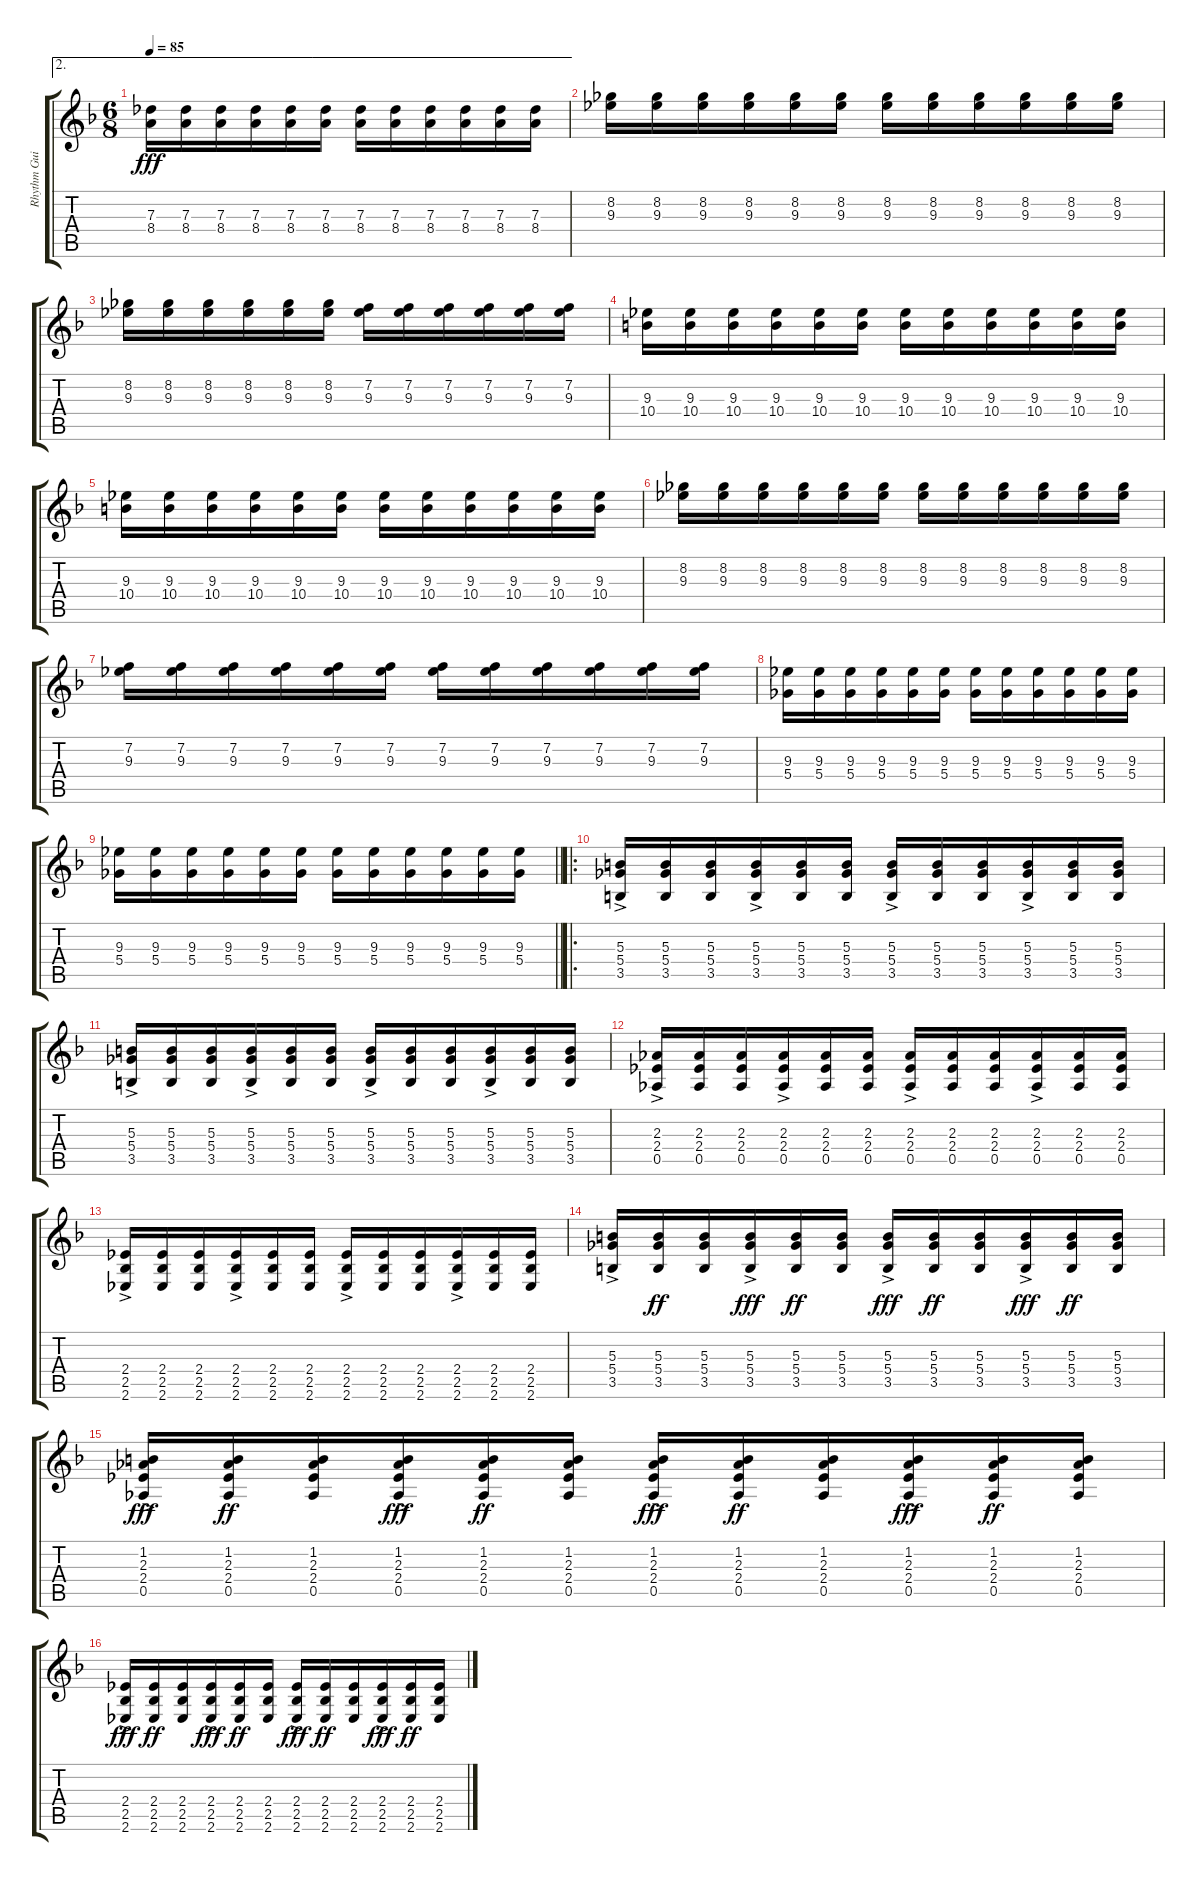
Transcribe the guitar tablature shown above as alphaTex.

\track ("Rhythm Guitar 2" "Rhythm Gui") {instrument distortionguitar}
\staff {score tabs}
\tuning (Eb4 Bb3 Gb3 Db3 Ab2 Db2) {hide}
\ae 2
\ts (6 8)
\tempo 85
\clef g2
\ks f
(7.3 8.4).16{dy fff} (7.3 8.4).16 (7.3 8.4).16 (7.3 8.4).16 (7.3 8.4).16 (7.3 8.4).16 (7.3 8.4).16 (7.3 8.4).16 (7.3 8.4).16 (7.3 8.4).16 (7.3 8.4).16 (7.3 8.4).16 |
(8.2 9.3).16 (8.2 9.3).16 (8.2 9.3).16 (8.2 9.3).16 (8.2 9.3).16 (8.2 9.3).16 (8.2 9.3).16 (8.2 9.3).16 (8.2 9.3).16 (8.2 9.3).16 (8.2 9.3).16 (8.2 9.3).16 |
(8.2 9.3).16 (8.2 9.3).16 (8.2 9.3).16 (8.2 9.3).16 (8.2 9.3).16 (8.2 9.3).16 (7.2 9.3).16 (7.2 9.3).16 (7.2 9.3).16 (7.2 9.3).16 (7.2 9.3).16 (7.2 9.3).16 |
(9.3 10.4).16 (9.3 10.4).16 (9.3 10.4).16 (9.3 10.4).16 (9.3 10.4).16 (9.3 10.4).16 (9.3 10.4).16 (9.3 10.4).16 (9.3 10.4).16 (9.3 10.4).16 (9.3 10.4).16 (9.3 10.4).16 |
(9.3 10.4).16 (9.3 10.4).16 (9.3 10.4).16 (9.3 10.4).16 (9.3 10.4).16 (9.3 10.4).16 (9.3 10.4).16 (9.3 10.4).16 (9.3 10.4).16 (9.3 10.4).16 (9.3 10.4).16 (9.3 10.4).16 |
(8.2 9.3).16 (8.2 9.3).16 (8.2 9.3).16 (8.2 9.3).16 (8.2 9.3).16 (8.2 9.3).16 (8.2 9.3).16 (8.2 9.3).16 (8.2 9.3).16 (8.2 9.3).16 (8.2 9.3).16 (8.2 9.3).16 |
(7.2 9.3).16 (7.2 9.3).16 (7.2 9.3).16 (7.2 9.3).16 (7.2 9.3).16 (7.2 9.3).16 (7.2 9.3).16 (7.2 9.3).16 (7.2 9.3).16 (7.2 9.3).16 (7.2 9.3).16 (7.2 9.3).16 |
(9.3 5.4).16 (9.3 5.4).16 (9.3 5.4).16 (9.3 5.4).16 (9.3 5.4).16 (9.3 5.4).16 (9.3 5.4).16 (9.3 5.4).16 (9.3 5.4).16 (9.3 5.4).16 (9.3 5.4).16 (9.3 5.4).16 |
\barLineRight lightlight
(9.3 5.4).16 (9.3 5.4).16 (9.3 5.4).16 (9.3 5.4).16 (9.3 5.4).16 (9.3 5.4).16 (9.3 5.4).16 (9.3 5.4).16 (9.3 5.4).16 (9.3 5.4).16 (9.3 5.4).16 (9.3 5.4).16 |
\ro
(5.3{ac} 5.4{ac} 3.5{ac}).16 (5.3 5.4 3.5).16 (5.3 5.4 3.5).16 (5.3{ac} 5.4{ac} 3.5{ac}).16 (5.3 5.4 3.5).16 (5.3 5.4 3.5).16 (5.3{ac} 5.4{ac} 3.5{ac}).16 (5.3 5.4 3.5).16 (5.3 5.4 3.5).16 (5.3{ac} 5.4{ac} 3.5{ac}).16 (5.3 5.4 3.5).16 (5.3 5.4 3.5).16 |
(5.3{ac} 5.4{ac} 3.5{ac}).16 (5.3 5.4 3.5).16 (5.3 5.4 3.5).16 (5.3{ac} 5.4{ac} 3.5{ac}).16 (5.3 5.4 3.5).16 (5.3 5.4 3.5).16 (5.3{ac} 5.4{ac} 3.5{ac}).16 (5.3 5.4 3.5).16 (5.3 5.4 3.5).16 (5.3{ac} 5.4{ac} 3.5{ac}).16 (5.3 5.4 3.5).16 (5.3 5.4 3.5).16 |
(2.3{ac} 2.4{ac} 0.5{ac}).16 (2.3 2.4 0.5).16 (2.3 2.4 0.5).16 (2.3{ac} 2.4{ac} 0.5{ac}).16 (2.3 2.4 0.5).16 (2.3 2.4 0.5).16 (2.3{ac} 2.4{ac} 0.5{ac}).16 (2.3 2.4 0.5).16 (2.3 2.4 0.5).16 (2.3{ac} 2.4{ac} 0.5{ac}).16 (2.3 2.4 0.5).16 (2.3 2.4 0.5).16 |
(2.4{ac} 2.5{ac} 2.6{ac}).16 (2.4 2.5 2.6).16 (2.4 2.5 2.6).16 (2.4{ac} 2.5{ac} 2.6{ac}).16 (2.4 2.5 2.6).16 (2.4 2.5 2.6).16 (2.4{ac} 2.5{ac} 2.6{ac}).16 (2.4 2.5 2.6).16 (2.4 2.5 2.6).16 (2.4{ac} 2.5{ac} 2.6{ac}).16 (2.4 2.5 2.6).16 (2.4 2.5 2.6).16 |
(5.3{ac} 5.4{ac} 3.5{ac}).16 (5.3 5.4 3.5).16{dy ff} (5.3 5.4 3.5).16 (5.3{ac} 5.4{ac} 3.5{ac}).16{dy fff} (5.3 5.4 3.5).16{dy ff} (5.3 5.4 3.5).16 (5.3{ac} 5.4{ac} 3.5{ac}).16{dy fff} (5.3 5.4 3.5).16{dy ff} (5.3 5.4 3.5).16 (5.3{ac} 5.4{ac} 3.5{ac}).16{dy fff} (5.3 5.4 3.5).16{dy ff} (5.3 5.4 3.5).16 |
(1.2{ac} 2.3{ac} 2.4{ac} 0.5{ac}).16{dy fff} (1.2 2.3 2.4 0.5).16{dy ff} (1.2 2.3 2.4 0.5).16 (1.2{ac} 2.3{ac} 2.4{ac} 0.5{ac}).16{dy fff} (1.2 2.3 2.4 0.5).16{dy ff} (1.2 2.3 2.4 0.5).16 (1.2{ac} 2.3{ac} 2.4{ac} 0.5{ac}).16{dy fff} (1.2 2.3 2.4 0.5).16{dy ff} (1.2 2.3 2.4 0.5).16 (1.2{ac} 2.3{ac} 2.4{ac} 0.5{ac}).16{dy fff} (1.2 2.3 2.4 0.5).16{dy ff} (1.2 2.3 2.4 0.5).16 |
(2.4{ac} 2.5{ac} 2.6{ac}).16{dy fff} (2.4 2.5 2.6).16{dy ff} (2.4 2.5 2.6).16 (2.4{ac} 2.5{ac} 2.6{ac}).16{dy fff} (2.4 2.5 2.6).16{dy ff} (2.4 2.5 2.6).16 (2.4{ac} 2.5{ac} 2.6{ac}).16{dy fff} (2.4 2.5 2.6).16{dy ff} (2.4 2.5 2.6).16 (2.4{ac} 2.5{ac} 2.6{ac}).16{dy fff} (2.4 2.5 2.6).16{dy ff} (2.4 2.5 2.6).16
